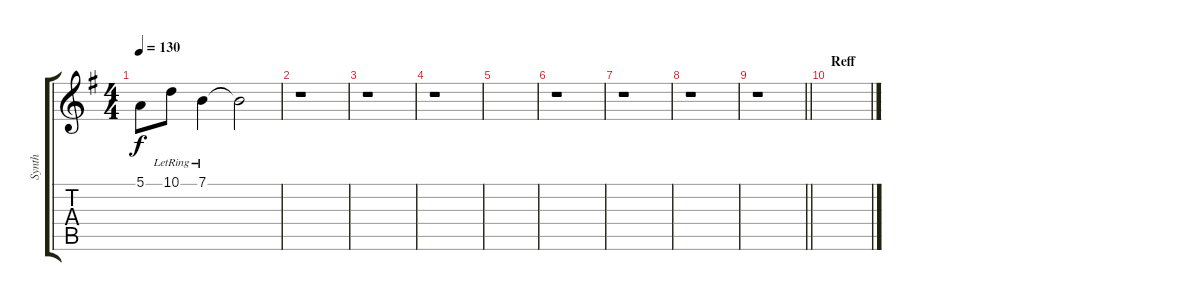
\track ("Synth" "Synth") {instrument fx5brightness}
\staff {score tabs}
\tuning (E4 B3 G3 D3 A2 E2) {hide}
\ts (4 4)
\tempo 130
\clef g2
\ks g
5.1{t}.8{dy f} 10.1{lr}.8 7.1{lr}.4 7.1{t}.2 |
r.1 |
r.1 |
r.1 |
|
r.1 |
r.1 |
r.1 |
\barLineRight lightlight
r.1 |
\section ("" "Reff")
